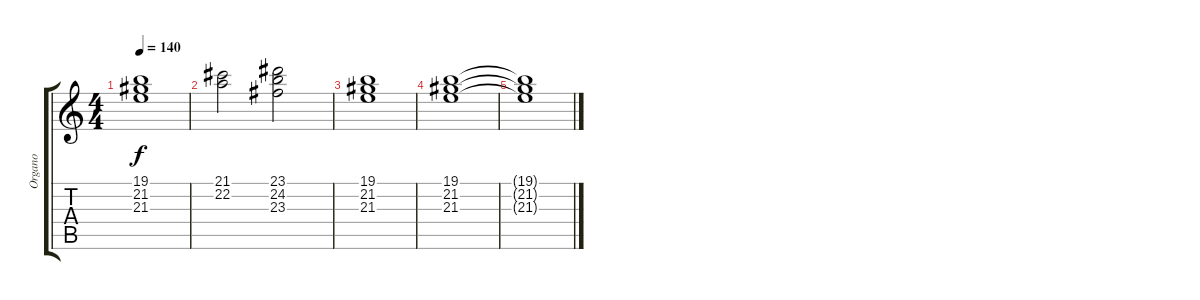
\track ("Organo" "Organo") {instrument rockorgan}
\staff {score tabs}
\tuning (E4 B3 G3 D3 A2 E2) {hide}
\ts (4 4)
\tempo 140
\clef g2
\ks c
(19.1 21.2 21.3).1{dy f} |
(21.1 22.2).2 (23.1 24.2 23.3).2 |
(19.1 21.2 21.3).1 |
(19.1 21.2 21.3).1{volume 0} |
(19.1{t} 21.2{t} 21.3{t}).1
